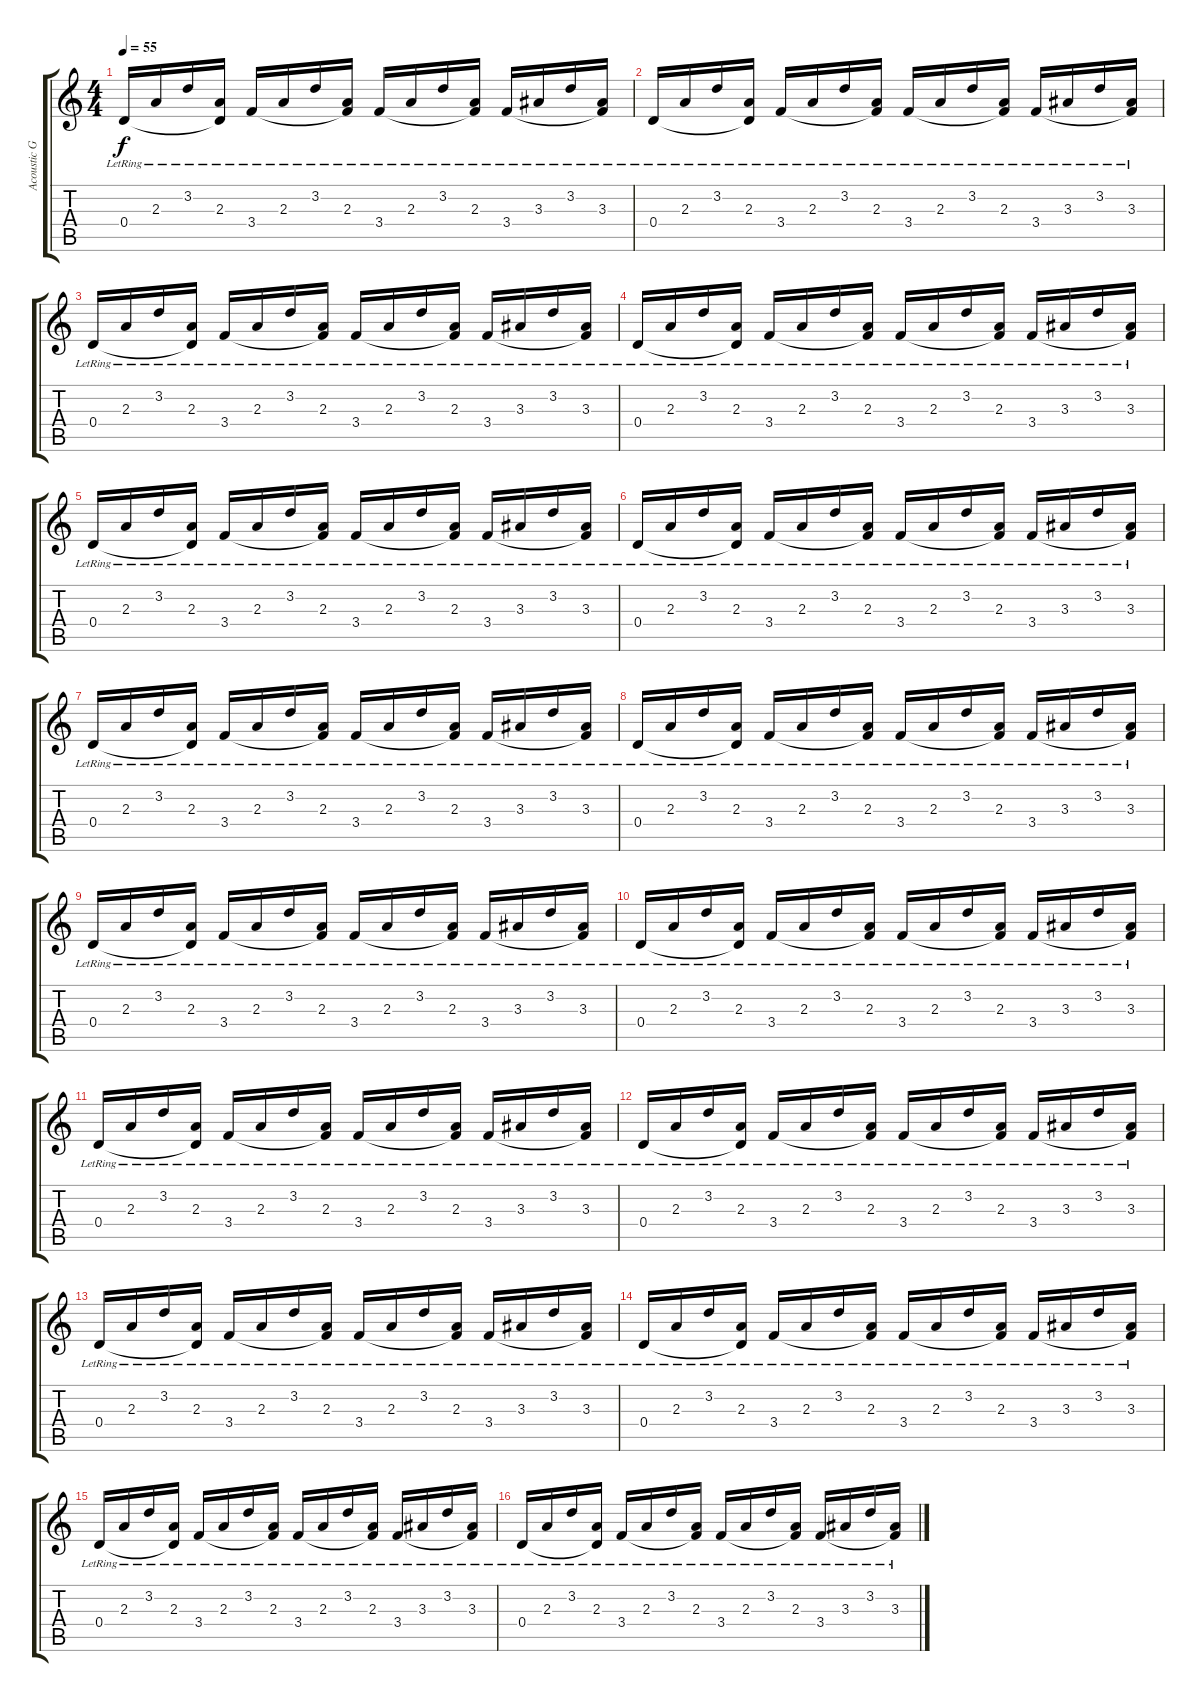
\track ("Acoustic Guitar" "Acoustic G") {instrument acousticguitarsteel}
\staff {score tabs}
\tuning (E4 B3 G3 D3 A2 E2) {hide}
\ts (4 4)
\tempo 55
\clef g2
\ks c
0.4{lr}.16{dy f} 2.3{lr}.16 3.2{lr}.16 (2.3{lr} 0.4{t}).16 3.4{lr}.16 2.3{lr}.16 3.2{lr}.16 (2.3{lr} 3.4{t}).16 3.4{lr}.16 2.3{lr}.16 3.2{lr}.16 (2.3{lr} 3.4{t}).16 3.4{lr}.16 3.3{lr}.16 3.2{lr}.16 (3.3{lr} 3.4{t}).16 |
0.4{lr}.16 2.3{lr}.16 3.2{lr}.16 (2.3{lr} 0.4{t}).16 3.4{lr}.16 2.3{lr}.16 3.2{lr}.16 (2.3{lr} 3.4{t}).16 3.4{lr}.16 2.3{lr}.16 3.2{lr}.16 (2.3{lr} 3.4{t}).16 3.4{lr}.16 3.3{lr}.16 3.2{lr}.16 (3.3{lr} 3.4{t}).16 |
0.4{lr}.16 2.3{lr}.16 3.2{lr}.16 (2.3{lr} 0.4{t}).16 3.4{lr}.16 2.3{lr}.16 3.2{lr}.16 (2.3{lr} 3.4{t}).16 3.4{lr}.16 2.3{lr}.16 3.2{lr}.16 (2.3{lr} 3.4{t}).16 3.4{lr}.16 3.3{lr}.16 3.2{lr}.16 (3.3{lr} 3.4{t}).16 |
0.4{lr}.16 2.3{lr}.16 3.2{lr}.16 (2.3{lr} 0.4{t}).16 3.4{lr}.16 2.3{lr}.16 3.2{lr}.16 (2.3{lr} 3.4{t}).16 3.4{lr}.16 2.3{lr}.16 3.2{lr}.16 (2.3{lr} 3.4{t}).16 3.4{lr}.16 3.3{lr}.16 3.2{lr}.16 (3.3{lr} 3.4{t}).16 |
0.4{lr}.16 2.3{lr}.16 3.2{lr}.16 (2.3{lr} 0.4{t}).16 3.4{lr}.16 2.3{lr}.16 3.2{lr}.16 (2.3{lr} 3.4{t}).16 3.4{lr}.16 2.3{lr}.16 3.2{lr}.16 (2.3{lr} 3.4{t}).16 3.4{lr}.16 3.3{lr}.16 3.2{lr}.16 (3.3{lr} 3.4{t}).16 |
0.4{lr}.16 2.3{lr}.16 3.2{lr}.16 (2.3{lr} 0.4{t}).16 3.4{lr}.16 2.3{lr}.16 3.2{lr}.16 (2.3{lr} 3.4{t}).16 3.4{lr}.16 2.3{lr}.16 3.2{lr}.16 (2.3{lr} 3.4{t}).16 3.4{lr}.16 3.3{lr}.16 3.2{lr}.16 (3.3{lr} 3.4{t}).16 |
0.4{lr}.16 2.3{lr}.16 3.2{lr}.16 (2.3{lr} 0.4{t}).16 3.4{lr}.16 2.3{lr}.16 3.2{lr}.16 (2.3{lr} 3.4{t}).16 3.4{lr}.16 2.3{lr}.16 3.2{lr}.16 (2.3{lr} 3.4{t}).16 3.4{lr}.16 3.3{lr}.16 3.2{lr}.16 (3.3{lr} 3.4{t}).16 |
0.4{lr}.16 2.3{lr}.16 3.2{lr}.16 (2.3{lr} 0.4{t}).16 3.4{lr}.16 2.3{lr}.16 3.2{lr}.16 (2.3{lr} 3.4{t}).16 3.4{lr}.16 2.3{lr}.16 3.2{lr}.16 (2.3{lr} 3.4{t}).16 3.4{lr}.16 3.3{lr}.16 3.2{lr}.16 (3.3{lr} 3.4{t}).16 |
0.4{lr}.16 2.3{lr}.16 3.2{lr}.16 (2.3{lr} 0.4{t}).16 3.4{lr}.16 2.3{lr}.16 3.2{lr}.16 (2.3{lr} 3.4{t}).16 3.4{lr}.16 2.3{lr}.16 3.2{lr}.16 (2.3{lr} 3.4{t}).16 3.4{lr}.16 3.3{lr}.16 3.2{lr}.16 (3.3{lr} 3.4{t}).16 |
0.4{lr}.16 2.3{lr}.16 3.2{lr}.16 (2.3{lr} 0.4{t}).16 3.4{lr}.16 2.3{lr}.16 3.2{lr}.16 (2.3{lr} 3.4{t}).16 3.4{lr}.16 2.3{lr}.16 3.2{lr}.16 (2.3{lr} 3.4{t}).16 3.4{lr}.16 3.3{lr}.16 3.2{lr}.16 (3.3{lr} 3.4{t}).16 |
0.4{lr}.16 2.3{lr}.16 3.2{lr}.16 (2.3{lr} 0.4{t}).16 3.4{lr}.16 2.3{lr}.16 3.2{lr}.16 (2.3{lr} 3.4{t}).16 3.4{lr}.16 2.3{lr}.16 3.2{lr}.16 (2.3{lr} 3.4{t}).16 3.4{lr}.16 3.3{lr}.16 3.2{lr}.16 (3.3{lr} 3.4{t}).16 |
0.4{lr}.16 2.3{lr}.16 3.2{lr}.16 (2.3{lr} 0.4{t}).16 3.4{lr}.16 2.3{lr}.16 3.2{lr}.16 (2.3{lr} 3.4{t}).16 3.4{lr}.16 2.3{lr}.16 3.2{lr}.16 (2.3{lr} 3.4{t}).16 3.4{lr}.16 3.3{lr}.16 3.2{lr}.16 (3.3{lr} 3.4{t}).16 |
0.4{lr}.16 2.3{lr}.16 3.2{lr}.16 (2.3{lr} 0.4{t}).16 3.4{lr}.16 2.3{lr}.16 3.2{lr}.16 (2.3{lr} 3.4{t}).16 3.4{lr}.16 2.3{lr}.16 3.2{lr}.16 (2.3{lr} 3.4{t}).16 3.4{lr}.16 3.3{lr}.16 3.2{lr}.16 (3.3{lr} 3.4{t}).16 |
0.4{lr}.16 2.3{lr}.16 3.2{lr}.16 (2.3{lr} 0.4{t}).16 3.4{lr}.16 2.3{lr}.16 3.2{lr}.16 (2.3{lr} 3.4{t}).16 3.4{lr}.16 2.3{lr}.16 3.2{lr}.16 (2.3{lr} 3.4{t}).16 3.4{lr}.16 3.3{lr}.16 3.2{lr}.16 (3.3{lr} 3.4{t}).16 |
0.4{lr}.16 2.3{lr}.16 3.2{lr}.16 (2.3{lr} 0.4{t}).16 3.4{lr}.16 2.3{lr}.16 3.2{lr}.16 (2.3{lr} 3.4{t}).16 3.4{lr}.16 2.3{lr}.16 3.2{lr}.16 (2.3{lr} 3.4{t}).16 3.4{lr}.16 3.3{lr}.16 3.2{lr}.16 (3.3{lr} 3.4{t}).16 |
0.4{lr}.16 2.3{lr}.16 3.2{lr}.16 (2.3{lr} 0.4{t}).16 3.4{lr}.16 2.3{lr}.16 3.2{lr}.16 (2.3{lr} 3.4{t}).16 3.4{lr}.16 2.3{lr}.16 3.2{lr}.16 (2.3{lr} 3.4{t}).16 3.4{lr}.16 3.3{lr}.16 3.2{lr}.16 (3.3{lr} 3.4{t}).16
